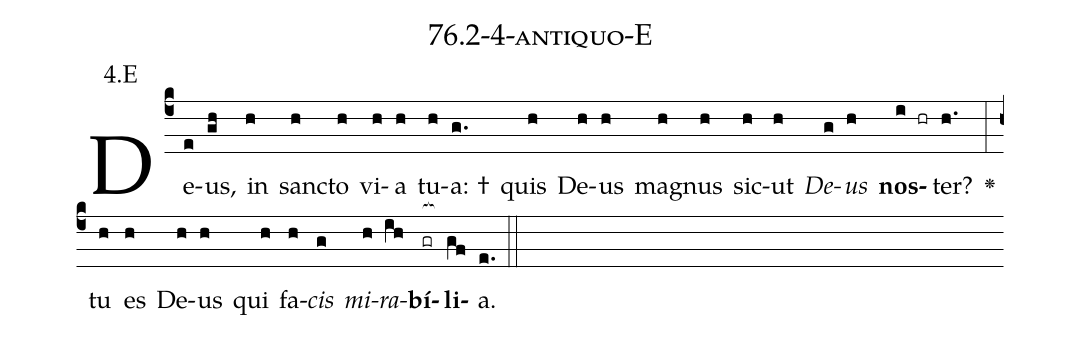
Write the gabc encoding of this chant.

name: 76.2-4-antiquo-E;
annotation: 4.E;
%%
(c4)De(e)us,(gh) in(h) sanc(h)to(h) vi(h)a(h) tu(h)a: †(g.) quis(h) De(h)us(h) ma(h)gnus(h) sic(h)ut(h) <i>De</i>(g)<i>us</i>(h) <b>nos</b>(i hr)ter?(h.) <v>\greheightstar</v>(:) tu(h) es(h) De(h)us(h) qui(h) fa(h)<i>cis</i>(g) <i>mi</i>(h)<i>ra</i>(ih)<b>bí</b>(gr[ocb:1{])<b>li</b>(gf[ocb:0}])a.(e.) (::)


%E(h) u(g) o(h) u(ih) a(gf) e.(e.) (::)
